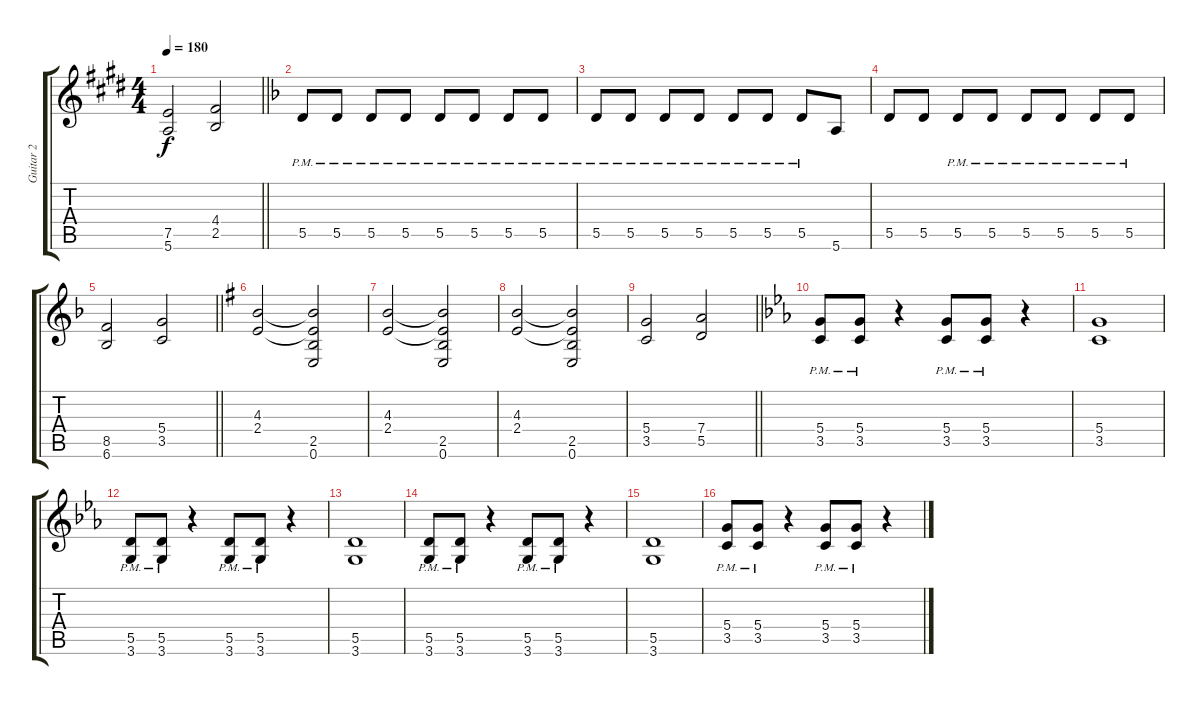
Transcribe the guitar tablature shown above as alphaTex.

\track ("Guitar 2" "Guitar 2") {instrument distortionguitar}
\staff {score tabs}
\tuning (E4 B3 G3 D3 A2 E2) {hide}
\ts (4 4)
\tempo 180
\clef g2
\barLineRight lightlight
\ks e
(7.5 5.6).2{dy f} (4.4 2.5).2 |
\section ("" "")
\ks f
5.5{pm}.8 5.5{pm}.8 5.5{pm}.8 5.5{pm}.8 5.5{pm}.8 5.5{pm}.8 5.5{pm}.8 5.5{pm}.8 |
5.5{pm}.8 5.5{pm}.8 5.5{pm}.8 5.5{pm}.8 5.5{pm}.8 5.5{pm}.8 5.5{pm}.8 5.6.8 |
5.5.8 5.5.8 5.5{pm}.8 5.5{pm}.8 5.5{pm}.8 5.5{pm}.8 5.5{pm}.8 5.5{pm}.8 |
\barLineRight lightlight
(8.5 6.6).2 (5.4 3.5).2 |
\section ("" "")
\ks g
(4.3 2.4).2 (4.3{t} 2.4{t} 2.5 0.6).2 |
(4.3 2.4).2 (4.3{t} 2.4{t} 2.5 0.6).2 |
(4.3 2.4).2 (4.3{t} 2.4{t} 2.5 0.6).2 |
\barLineRight lightlight
(5.4 3.5).2 (7.4 5.5).2 |
\section ("" "")
\ks eb
(5.4{pm} 3.5{pm}).8 (5.4{pm} 3.5{pm}).8 r.4 (5.4{pm} 3.5{pm}).8 (5.4{pm} 3.5{pm}).8 r.4 |
(5.4 3.5).1 |
(5.5{pm} 3.6{pm}).8 (5.5{pm} 3.6{pm}).8 r.4 (5.5{pm} 3.6{pm}).8 (5.5{pm} 3.6{pm}).8 r.4 |
(5.5 3.6).1 |
(5.5{pm} 3.6{pm}).8 (5.5{pm} 3.6{pm}).8 r.4 (5.5{pm} 3.6{pm}).8 (5.5{pm} 3.6{pm}).8 r.4 |
(5.5 3.6).1 |
(5.4{pm} 3.5{pm}).8 (5.4{pm} 3.5{pm}).8 r.4 (5.4{pm} 3.5{pm}).8 (5.4{pm} 3.5{pm}).8 r.4
